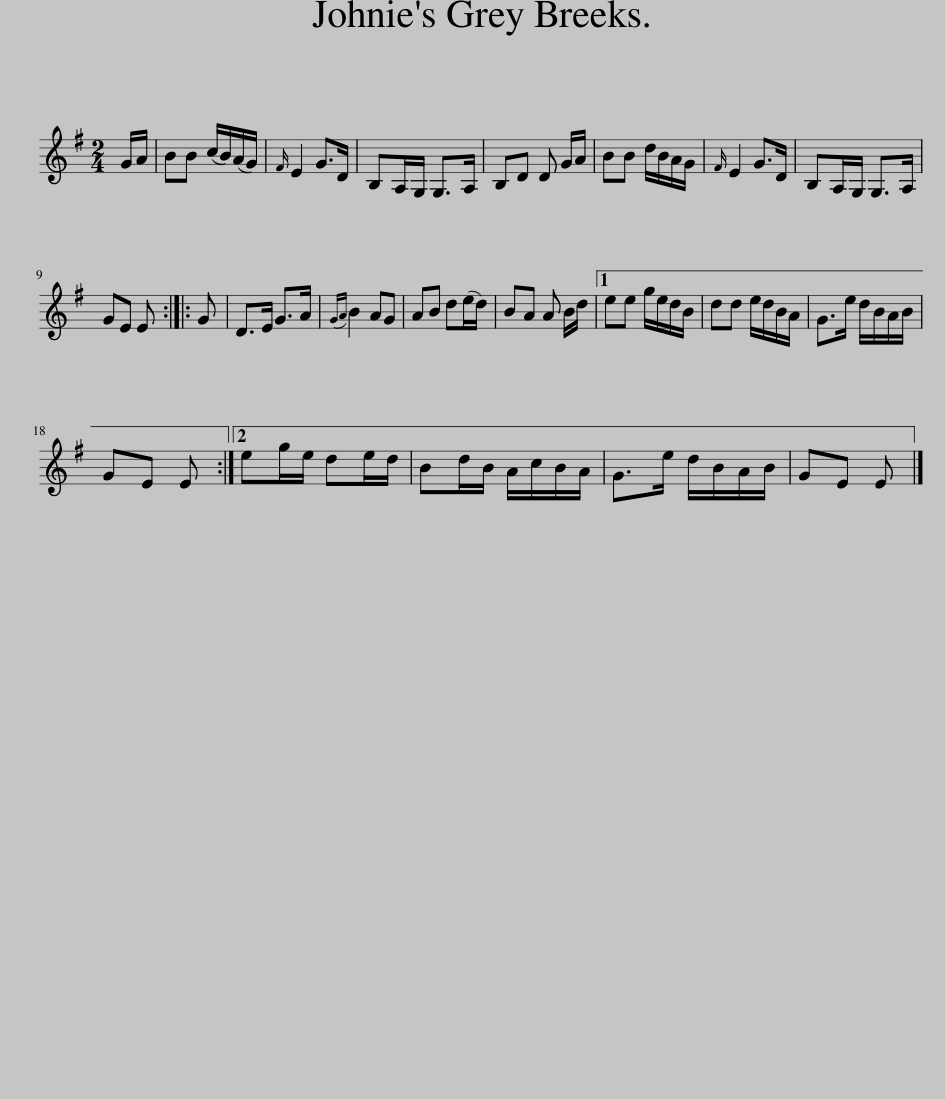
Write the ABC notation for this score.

X:1
L:1/8
M:2/4
I:linebreak $
K:Emin
V:1 treble
V:1
 G/A/ | BB (c/B/)(A/G/) |{F} E2 G>D | B,A,/G,/ G,>A, | B,D D G/A/ | %5
 BB d/B/A/G/ |{F} E2 G>D | B,A,/G,/ G,>A, |$ GE E :: G | %10
 D>E G>A |{GA} B2 AG | AB d(e/d/) | BA A B/d/ |1 ee g/e/d/B/ | %15
 dd e/d/B/A/ | G>e d/B/A/B/ |$ GE E :|2 eg/e/ de/d/ | Bd/B/ A/c/B/A/ | %20
 G>e d/B/A/B/ | GE E |] %22
